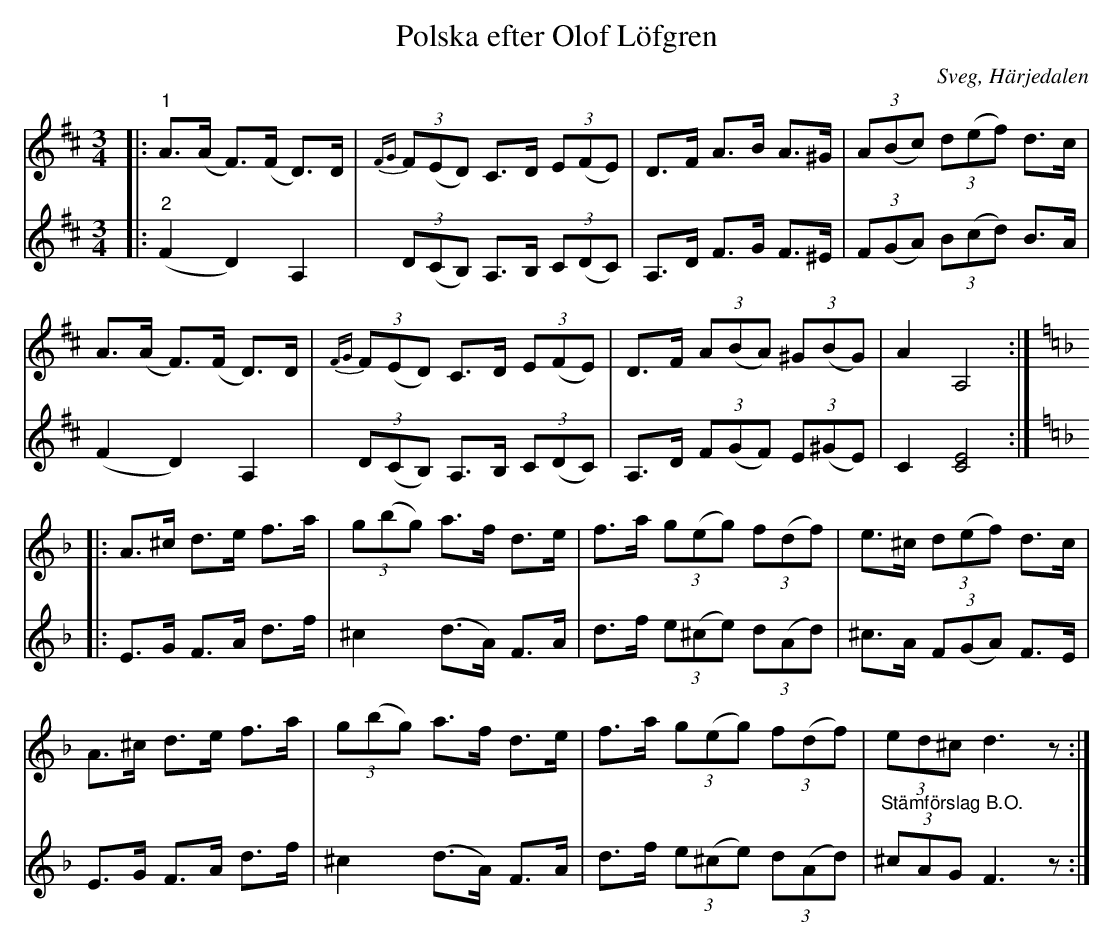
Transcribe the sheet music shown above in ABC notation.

X:1
T:Polska efter Olof Löfgren
O:Sveg, Härjedalen
L:1/8
M:3/4
K:D
V:1
|:"^1" A>(A F>)(F D>)D |{FG} (3F(ED) C>D (3E(FE) | D>F A>B A>^G | (3A(Bc) (3d(ef) d>c |
A>(A F>)(F D>)D |{FG} (3F(ED) C>D (3E(FE) | D>F (3A(BA) (3^G(BG) | A2 A,4 ::
[K:F] A>^c d>e f>a | (3g(bg) a>f d>e | f>a (3g(eg) (3f(df) | e>^c (3d(ef) d>c |
A>^c d>e f>a | (3g(bg) a>f d>e | f>a (3g(eg) (3f(df) | (3ed^c d3 z :|
V:2
|:"^2" (F2 D2) A,2 | (3D(CB,) A,>B, (3C(DC) | A,>D F>G F>^E | (3F(GA) (3B(cd) B>A | (F2 D2) A,2 |
(3D(CB,) A,>B, (3C(DC) | A,>D (3F(GF) (3E(^GE) | C2 [CE]4 ::[K:F] E>G F>A d>f | ^c2 (d>A) F>A |
d>f (3e(^ce) (3d(Ad) | ^c>A (3F(GA) F>E | E>G F>A d>f | ^c2 (d>A) F>A | d>f (3e(^ce) (3d(Ad) | "^Stämförslag B.O." (3^cAG F3 z :|
